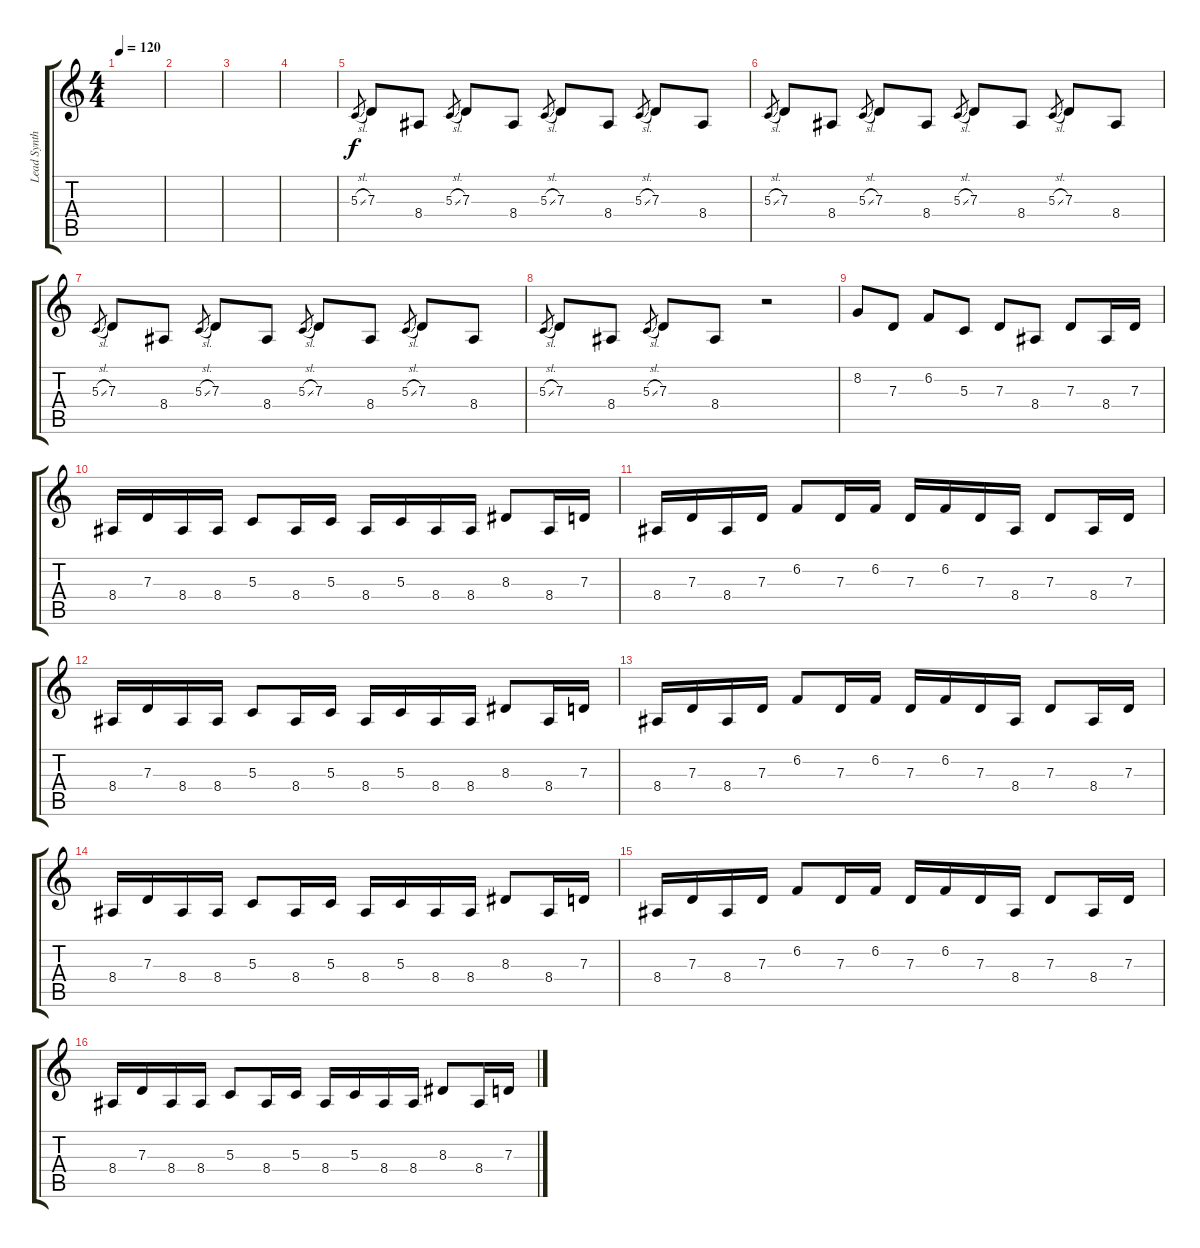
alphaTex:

\track ("Lead Synth Left Ch." "Lead Synth") {instrument churchorgan}
\staff {score tabs}
\tuning (E4 B3 G3 D3 A2 E2) {hide}
\ts (4 4)
\tempo 120
\clef g2
\ks c
|
|
|
|
5.3{sl}.8{gr} 7.3.8{volume 8} 8.4.8 5.3{sl}.8{gr} 7.3.8 8.4.8 5.3{sl}.8{gr} 7.3.8 8.4.8 5.3{sl}.8{gr} 7.3.8 8.4.8 |
5.3{sl}.8{gr} 7.3.8 8.4.8 5.3{sl}.8{gr} 7.3.8 8.4.8 5.3{sl}.8{gr} 7.3.8 8.4.8 5.3{sl}.8{gr} 7.3.8 8.4.8 |
5.3{sl}.8{gr} 7.3.8 8.4.8 5.3{sl}.8{gr} 7.3.8 8.4.8 5.3{sl}.8{gr} 7.3.8 8.4.8 5.3{sl}.8{gr} 7.3.8 8.4.8 |
5.3{sl}.8{gr} 7.3.8 8.4.8 5.3{sl}.8{gr} 7.3.8 8.4.8 r.2 |
8.2.8{volume 16} 7.3.8 6.2.8 5.3.8 7.3.8 8.4.8 7.3.8 8.4.16 7.3.16 |
8.4.16 7.3.16 8.4.16 8.4.16 5.3.8 8.4.16 5.3.16 8.4.16 5.3.16 8.4.16 8.4.16 8.3.8 8.4.16 7.3.16 |
8.4.16 7.3.16 8.4.16 7.3.16 6.2.8 7.3.16 6.2.16 7.3.16 6.2.16 7.3.16 8.4.16 7.3.8 8.4.16 7.3.16 |
8.4.16 7.3.16 8.4.16 8.4.16 5.3.8 8.4.16 5.3.16 8.4.16 5.3.16 8.4.16 8.4.16 8.3.8 8.4.16 7.3.16 |
8.4.16 7.3.16 8.4.16 7.3.16 6.2.8 7.3.16 6.2.16 7.3.16 6.2.16 7.3.16 8.4.16 7.3.8 8.4.16 7.3.16 |
8.4.16 7.3.16 8.4.16 8.4.16 5.3.8 8.4.16 5.3.16 8.4.16 5.3.16 8.4.16 8.4.16 8.3.8 8.4.16 7.3.16 |
8.4.16 7.3.16 8.4.16 7.3.16 6.2.8 7.3.16 6.2.16 7.3.16 6.2.16 7.3.16 8.4.16 7.3.8 8.4.16 7.3.16 |
8.4.16 7.3.16 8.4.16 8.4.16 5.3.8 8.4.16 5.3.16 8.4.16 5.3.16 8.4.16 8.4.16 8.3.8 8.4.16 7.3.16
